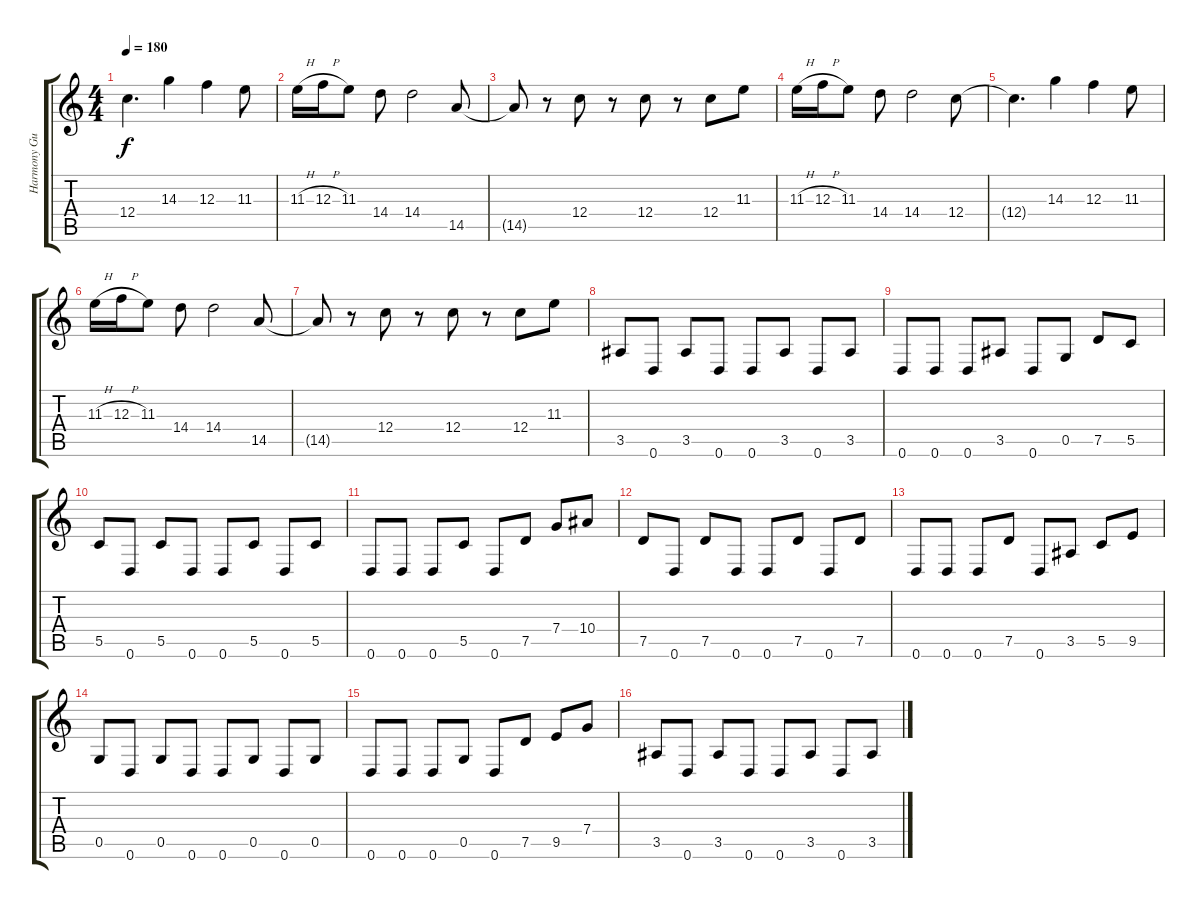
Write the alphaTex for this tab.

\track ("Harmony Guitar" "Harmony Gu") {instrument distortionguitar}
\staff {score tabs}
\tuning (D4 A3 F3 C3 G2 D2) {hide}
\ts (4 4)
\tempo 180
\clef g2
\ks c
12.4{t}.4{d dy f} 14.3.4 12.3.4 11.3.8 |
11.3{h}.16 12.3{h}.16 11.3.8 14.4.8 14.4.2 14.5.8 |
14.5{t}.8 r.8 12.4.8 r.8 12.4.8 r.8 12.4.8 11.3.8 |
11.3{h}.16 12.3{h}.16 11.3.8 14.4.8 14.4.2 12.4.8 |
12.4{t}.4{d} 14.3.4 12.3.4 11.3.8 |
11.3{h}.16 12.3{h}.16 11.3.8 14.4.8 14.4.2 14.5.8 |
14.5{t}.8 r.8 12.4.8 r.8 12.4.8 r.8 12.4.8 11.3.8 |
3.5.8 0.6.8 3.5.8 0.6.8 0.6.8 3.5.8 0.6.8 3.5.8 |
0.6.8 0.6.8 0.6.8 3.5.8 0.6.8 0.5.8 7.5.8 5.5.8 |
5.5.8 0.6.8 5.5.8 0.6.8 0.6.8 5.5.8 0.6.8 5.5.8 |
0.6.8 0.6.8 0.6.8 5.5.8 0.6.8 7.5.8 7.4.8 10.4.8 |
7.5.8 0.6.8 7.5.8 0.6.8 0.6.8 7.5.8 0.6.8 7.5.8 |
0.6.8 0.6.8 0.6.8 7.5.8 0.6.8 3.5.8 5.5.8 9.5.8 |
0.5.8 0.6.8 0.5.8 0.6.8 0.6.8 0.5.8 0.6.8 0.5.8 |
0.6.8 0.6.8 0.6.8 0.5.8 0.6.8 7.5.8 9.5.8 7.4.8 |
3.5.8 0.6.8 3.5.8 0.6.8 0.6.8 3.5.8 0.6.8 3.5.8
